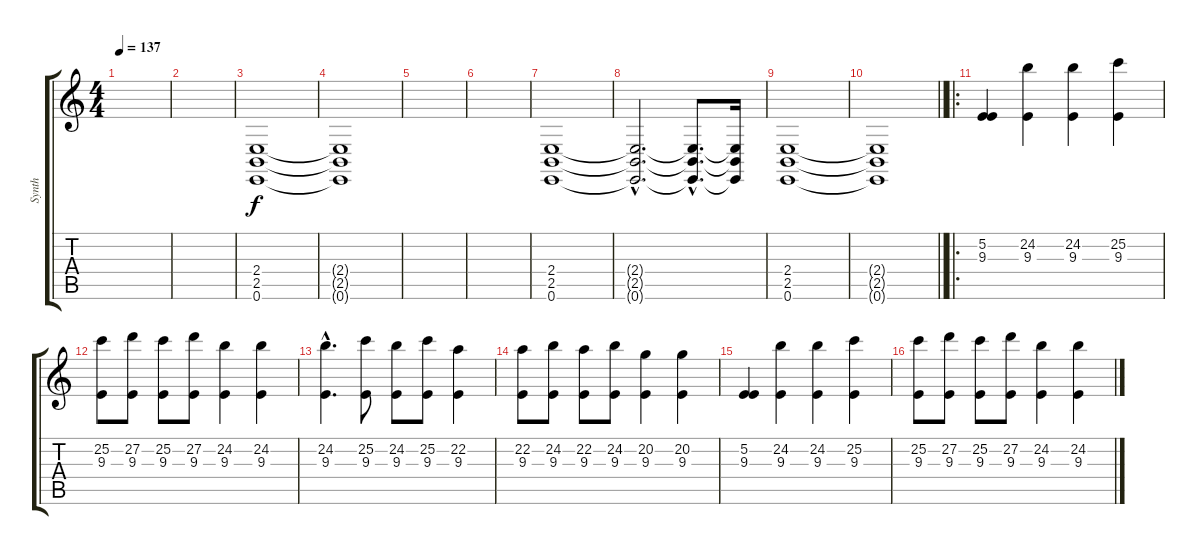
\track ("Synth" "Synth") {instrument stringensemble1}
\staff {score tabs}
\tuning (E4 B3 G3 D3 A2 E2) {hide}
\ts (4 4)
\tempo 137
\clef g2
\ks c
|
|
(2.4 2.5 0.6).1{volume 16} |
(2.4{t} 2.5{t} 0.6{t}).1 |
|
|
(2.4 2.5 0.6).1{volume 16} |
(2.4{hac t} 2.5{hac t} 0.6{hac t}).2{d} (2.4{hac t} 2.5{hac t} 0.6{hac t}).8{d} (2.4{t} 2.5{t} 0.6{t}).16{volume 0} |
(2.4 2.5 0.6).1{volume 16} |
\barLineRight lightlight
(2.4{t} 2.5{t} 0.6{t}).1 |
\ro
(5.2 9.3).4 (24.2 9.3).4 (24.2 9.3).4 (25.2 9.3).4 |
(25.2 9.3).8 (27.2 9.3).8 (25.2 9.3).8 (27.2 9.3).8 (24.2 9.3).4 (24.2 9.3).4 |
(24.2{hac} 9.3{hac}).4{d} (25.2 9.3).8 (24.2 9.3).8 (25.2 9.3).8 (22.2 9.3).4 |
(22.2 9.3).8 (24.2 9.3).8 (22.2 9.3).8 (24.2 9.3).8 (20.2 9.3).4 (20.2 9.3).4 |
(5.2 9.3).4 (24.2 9.3).4 (24.2 9.3).4 (25.2 9.3).4 |
(25.2 9.3).8 (27.2 9.3).8 (25.2 9.3).8 (27.2 9.3).8 (24.2 9.3).4 (24.2 9.3).4
